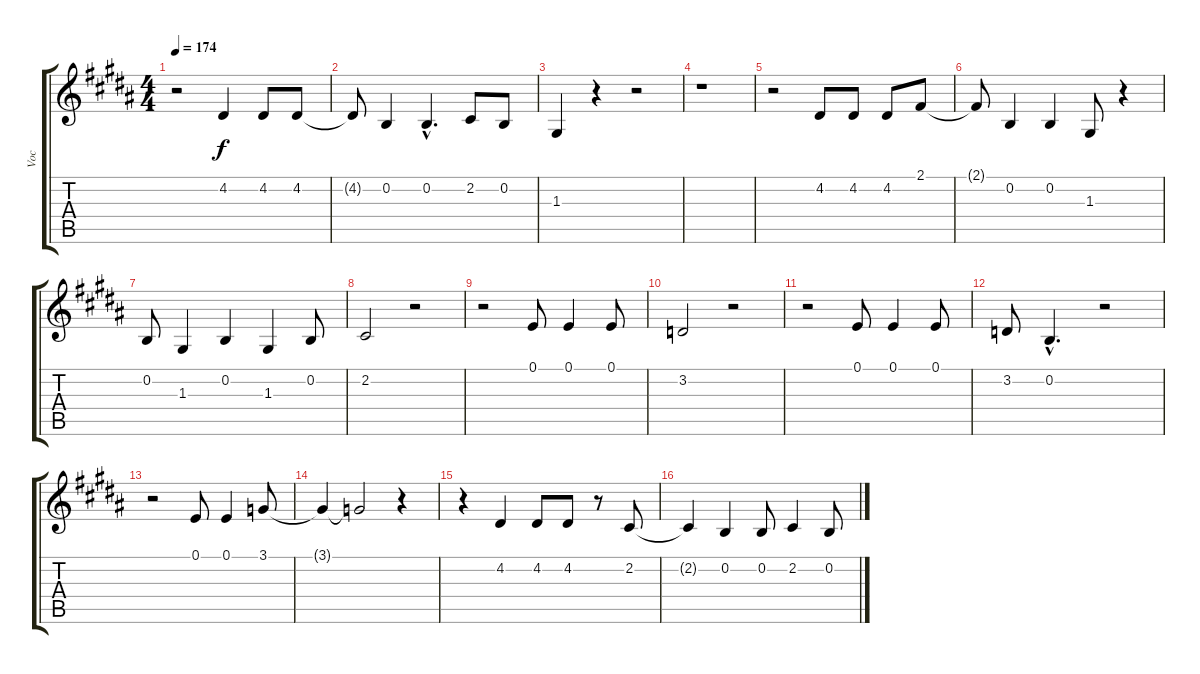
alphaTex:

\track ("Voc" "Voc") {instrument tenorsax}
\staff {score tabs}
\tuning (E4 B3 G3 D3 A2 E2) {hide}
\ts (4 4)
\tempo 174
\clef g2
\ks b
r.2{dy f} 4.2.4 4.2.8 4.2.8 |
4.2{t}.8 0.2.4 0.2{hac}.4{d} 2.2.8 0.2.8 |
1.3.4 r.4 r.2 |
r.1 |
r.2 4.2.8 4.2.8 4.2.8 2.1.8 |
2.1{t}.8 0.2.4 0.2.4 1.3.8 r.4 |
0.2.8 1.3.4 0.2.4 1.3.4 0.2.8 |
2.2.2 r.2 |
r.2 0.1.8 0.1.4 0.1.8 |
3.2.2 r.2 |
r.2 0.1.8 0.1.4 0.1.8 |
3.2.8 0.2{hac}.4{d} r.2 |
r.2 0.1.8 0.1.4 3.1.8 |
3.1{t}.4 3.1{t}.2 r.4 |
r.4 4.2.4 4.2.8 4.2.8 r.8 2.2.8 |
2.2{t}.4 0.2.4 0.2.8 2.2.4 0.2.8
